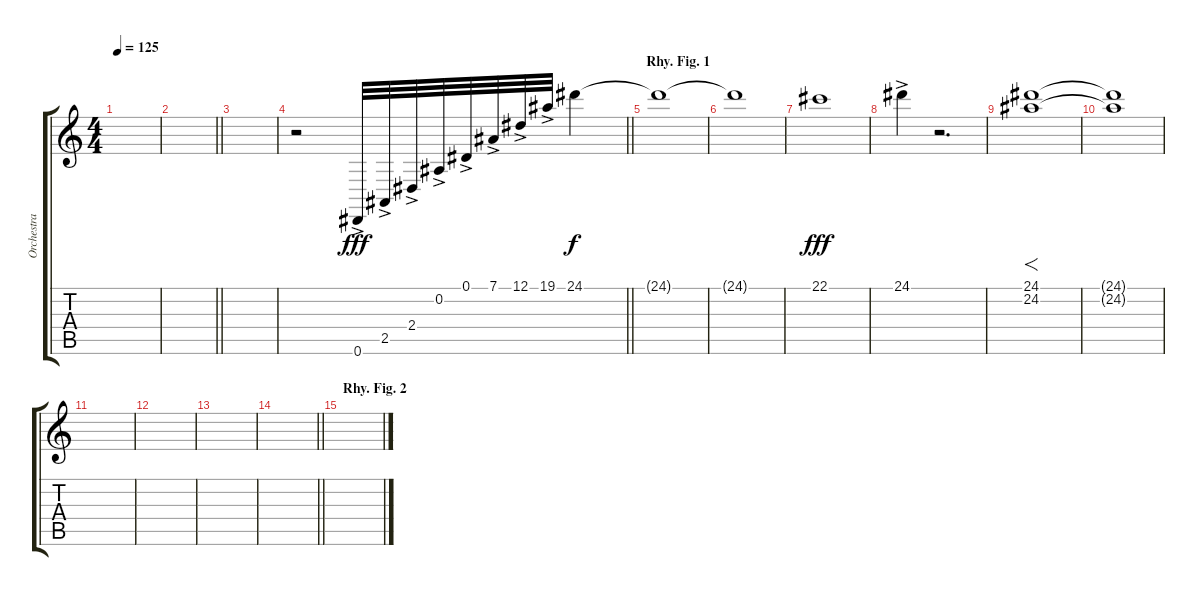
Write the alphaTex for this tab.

\track ("Orchestra 2" "Orchestra ") {instrument stringensemble1}
\staff {score tabs}
\tuning (Eb4 Bb3 Gb3 Db3 Ab2 Eb2) {hide}
\ts (4 4)
\tempo 125
\clef g2
\ks c
|
\barLineRight lightlight
|
|
\barLineRight lightlight
r.2 0.6{ac}.32{dy fff} 2.5{ac}.32 2.4{ac}.32 0.2{ac}.32 0.1{ac}.32 7.1{ac}.32 12.1{ac}.32 19.1{ac}.32 24.1.4{dy f} |
\section ("" "Rhy. Fig. 1")
24.1{t}.1 |
24.1{t}.1 |
22.1.1{dy fff} |
24.1{ac}.4 r.2{d} |
(24.1 24.2).1{f} |
(24.1{t} 24.2{t}).1 |
|
|
|
\barLineRight lightlight
|
\section ("" "Rhy. Fig. 2")
